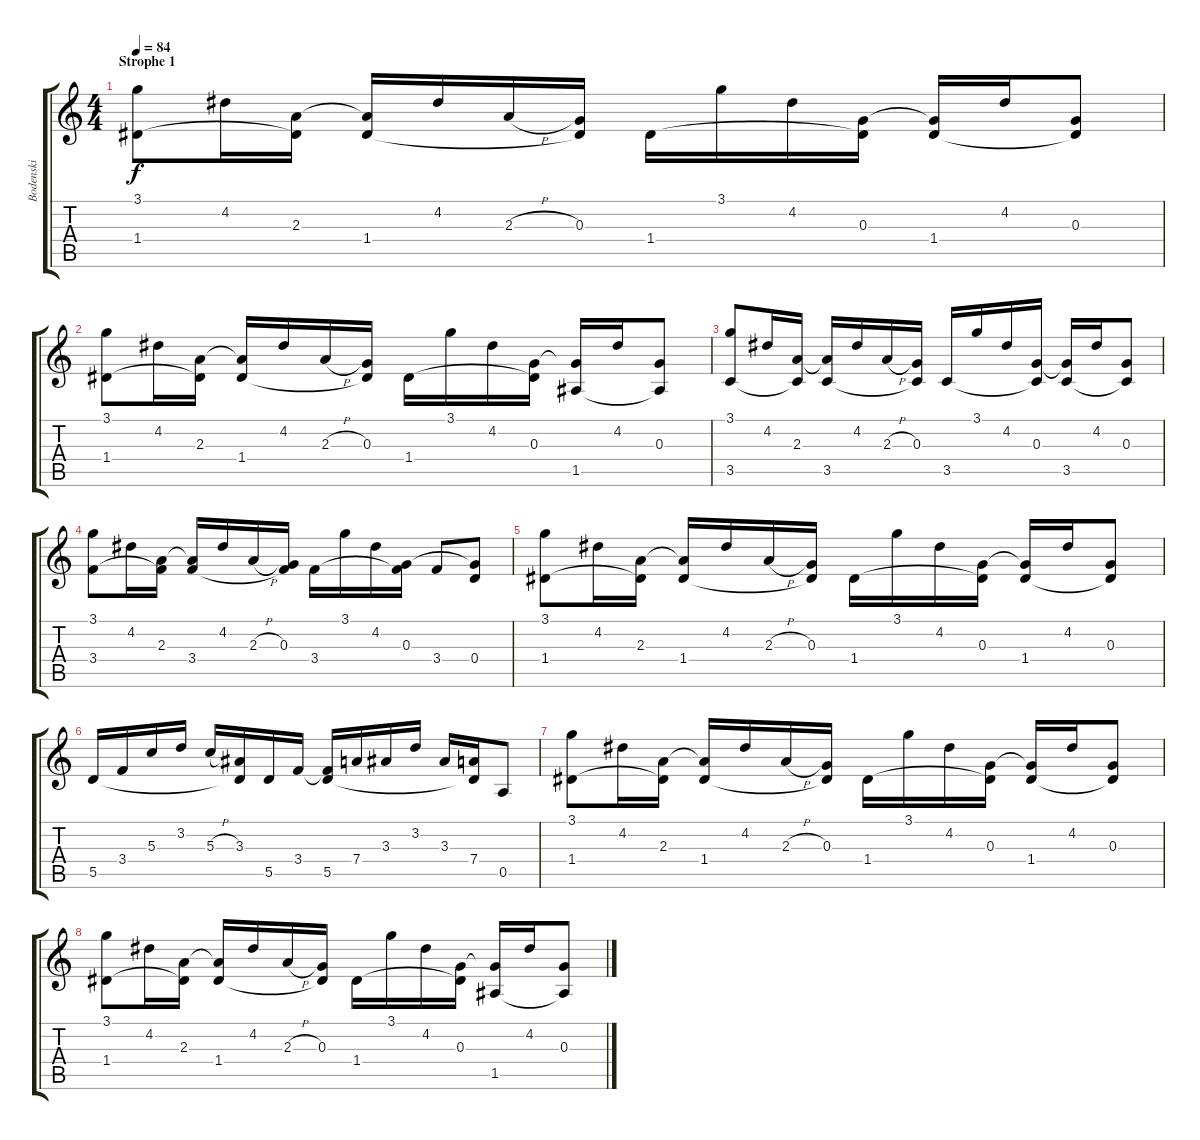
\track ("Bodenski" "Bodenski") {instrument acousticguitarsteel}
\staff {score tabs}
\tuning (E4 B3 G3 D3 A2 E2) {hide}
\ts (4 4)
\section ("" "Strophe 1")
\tempo 84
\clef g2
\ks c
(3.1 1.4).8{dy f} 4.2.16 (2.3 1.4{t}).16 (2.3{t} 1.4).16 4.2.16 2.3{h}.16 (0.3 1.4{t}).16 1.4.16 3.1.16 4.2.16 (0.3 1.4{t}).16 (0.3{t} 1.4).16 4.2.16 (0.3 1.4{t}).8 |
(3.1 1.4).8 4.2.16 (2.3 1.4{t}).16 (2.3{t} 1.4).16 4.2.16 2.3{h}.16 (0.3 1.4{t}).16 1.4.16 3.1.16 4.2.16 (0.3 1.4{t}).16 (0.3{t} 1.5).16 4.2.16 (0.3 1.5{t}).8 |
(3.1 3.5).8 4.2.16 (2.3 3.5{t}).16 (2.3{t} 3.5).16 4.2.16 2.3{h}.16 (0.3 3.5{t}).16 3.5.16 3.1.16 4.2.16 (0.3 3.5{t}).16 (0.3{t} 3.5).16 4.2.16 (0.3 3.5{t}).8 |
(3.1 3.4).8 4.2.16 (2.3 3.4{t}).16 (2.3{t} 3.4).16 4.2.16 2.3{h}.16 (0.3 3.4{t}).16 3.4.16 3.1.16 4.2.16 (0.3 3.4{t}).16 3.4.8 (0.3{t} 0.4).8 |
(3.1 1.4).8 4.2.16 (2.3 1.4{t}).16 (2.3{t} 1.4).16 4.2.16 2.3{h}.16 (0.3 1.4{t}).16 1.4.16 3.1.16 4.2.16 (0.3 1.4{t}).16 (0.3{t} 1.4).16 4.2.16 (0.3 1.4{t}).8 |
5.5.16 3.4.16 5.3.16 3.2.16 5.3{h}.16 (3.3 5.5{t}).16 5.5.16 3.4.16 (3.4{t} 5.5).16 7.4.16 3.3.16 3.2.16 3.3.16 (7.4 5.5{t}).16 0.5.8 |
(3.1 1.4).8 4.2.16 (2.3 1.4{t}).16 (2.3{t} 1.4).16 4.2.16 2.3{h}.16 (0.3 1.4{t}).16 1.4.16 3.1.16 4.2.16 (0.3 1.4{t}).16 (0.3{t} 1.4).16 4.2.16 (0.3 1.4{t}).8 |
(3.1 1.4).8 4.2.16 (2.3 1.4{t}).16 (2.3{t} 1.4).16 4.2.16 2.3{h}.16 (0.3 1.4{t}).16 1.4.16 3.1.16 4.2.16 (0.3 1.4{t}).16 (0.3{t} 1.5).16 4.2.16 (0.3 1.5{t}).8
